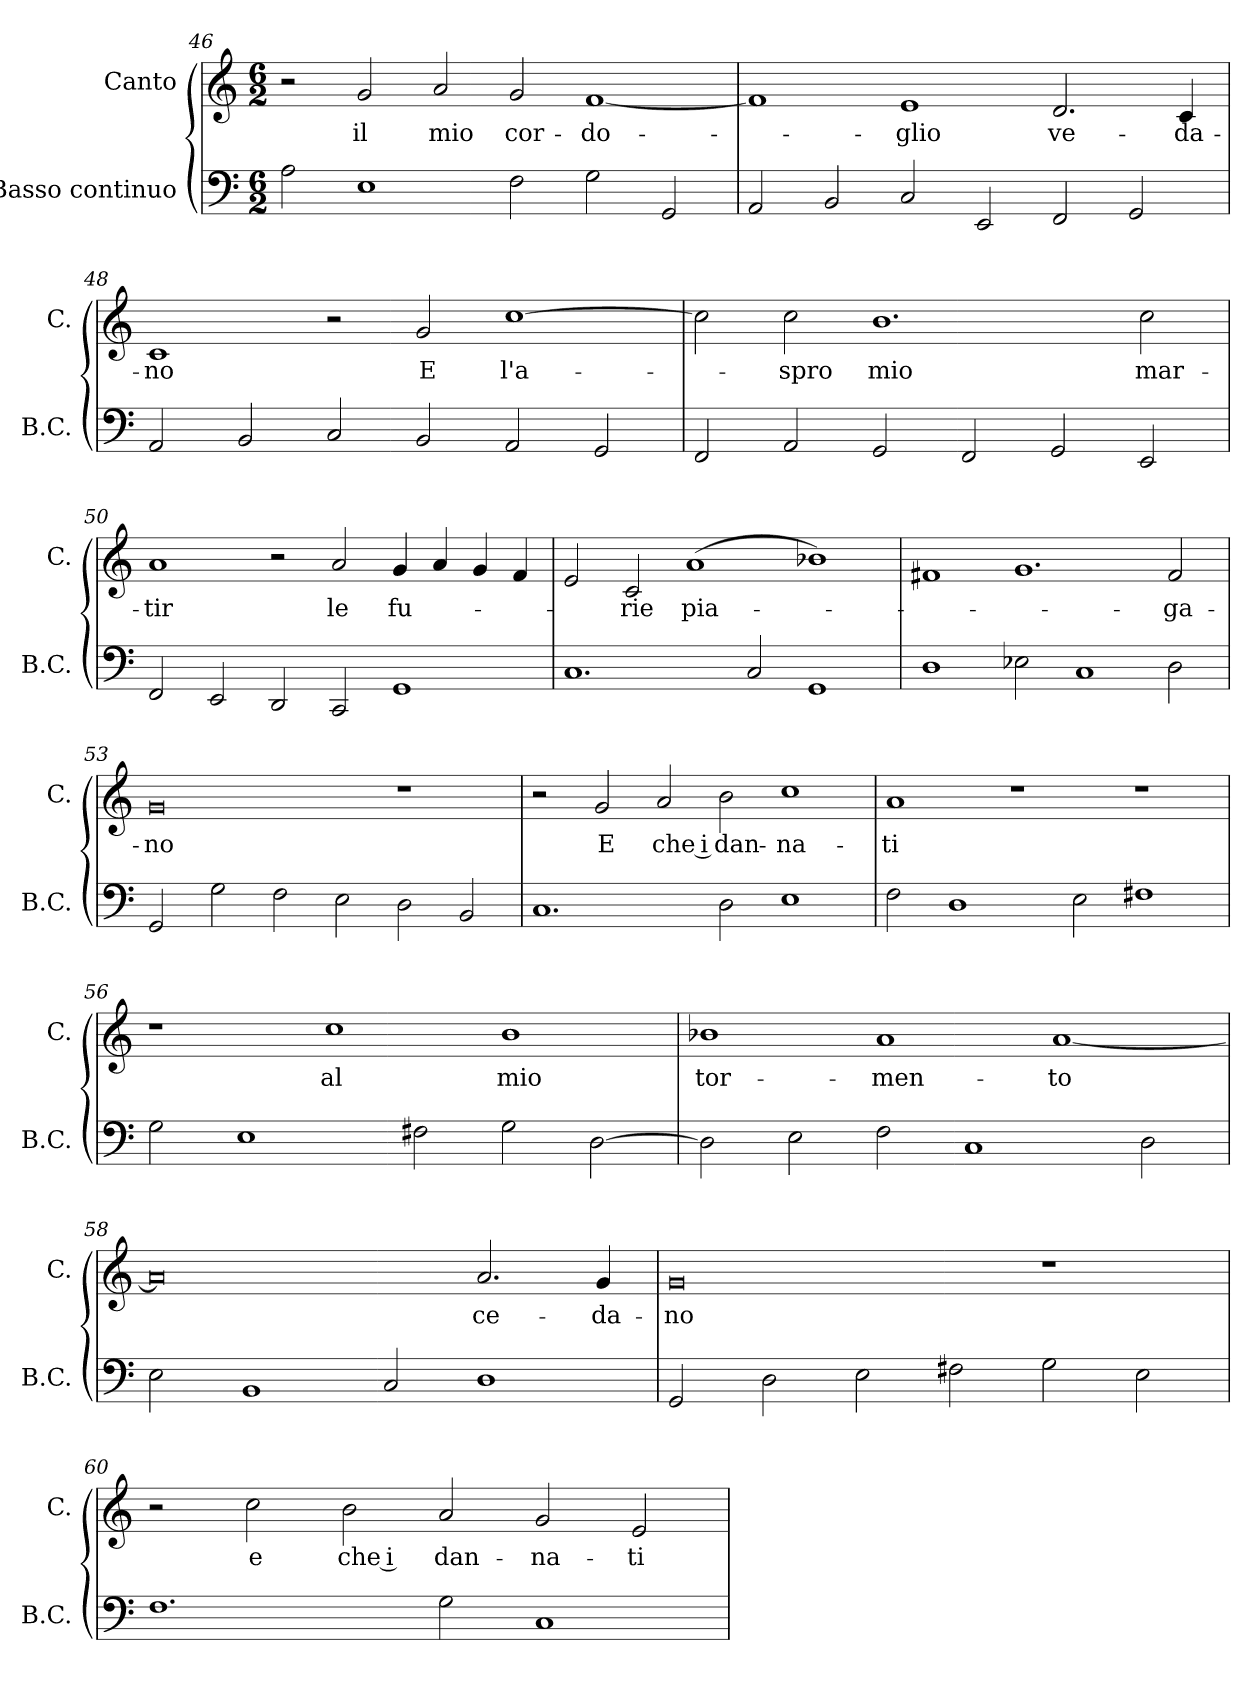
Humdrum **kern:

**kern	**kern	**text
*part2	*part1	*part1
*staff2	*staff1	*staff1
*I"Basso continuo	*I"Canto	*
*I'B.C.	*I'C.	*
*clefF4	*clefG2	*
*k[]	*k[]	*
*C:	*C:	*
*M6/2	*M6/2	*
=46	=46	=46
2A\	2r	.
1E	2g/	il
.	2a/	mio
2F\	2g/	cor-
2G\	[1f	-do-
2GG/	.	.
!!LO:PB:g=z
=47	=47	=47
2AA/	1f]	.
2BB/	.	.
2C/	1e	-glio
2EE/	.	.
2FF/	2.d/	ve-
2GG/	.	.
.	4c/	-da-
=48	=48	=48
2AA/	1c	-no
2BB/	.	.
2C/	2r	.
2BB/	2g/	E
2AA/	[1cc	l'a-
2GG/	.	.
=49	=49	=49
2FF/	2cc\]	.
2AA/	2cc\	-spro
2GG/	1.b	mio
2FF/	.	.
2GG/	.	.
2EE/	2cc\	mar-
=50	=50	=50
2FF/	1a	-tir
2EE/	.	.
2DD/	2r	.
2CC/	2a/	le
1GG	4g/	fu-
.	4a/	.
.	4g/	.
.	4f/	.
=51	=51	=51
1.C	2e/	.
.	2c/	-rie
.	(1a	pia-
2C/	.	.
1GG	1b-X)	.
=52	=52	=52
1D	1f#X	.
2E-X\	1.g	.
1C	.	.
2D\	2f#/	-ga-
!!LO:LB:g=z
=53	=53	=53
2GG/	0g	-no
2G\	.	.
2F\	.	.
2E\	.	.
2D\	1r	.
2BB/	.	.
=54	=54	=54
1.C	2r	.
.	2g/	E
.	2a/	che i
2D\	2b\	dan-
1E	1cc	-na-
=55	=55	=55
2F\	1a	-ti
1D	.	.
.	1r	.
2E\	.	.
1F#X	1r	.
=56	=56	=56
2G\	1r	.
1E	.	.
.	1cc	al
2F#X\	.	.
2G\	1b	mio
[2D\	.	.
=57	=57	=57
2D\]	1b-X	tor-
2E\	.	.
2F\	1a	-men-
1C	.	.
.	[1a	-to
2D\	.	.
=58	=58	=58
2E\	0a]	.
1BB	.	.
2C/	.	.
1D	2.a/	ce-
.	4g/	-da-
!!LO:LB:g=z
=59	=59	=59
2GG/	0g	-no
2D\	.	.
2E\	.	.
2F#X\	.	.
2G\	1r	.
2E\	.	.
=60	=60	=60
1.F	2r	.
.	2cc\	e
.	2b\	che i
2G\	2a/	dan-
1C	2g/	-na-
.	2e/	-ti
=	=	=
*-	*-	*-
